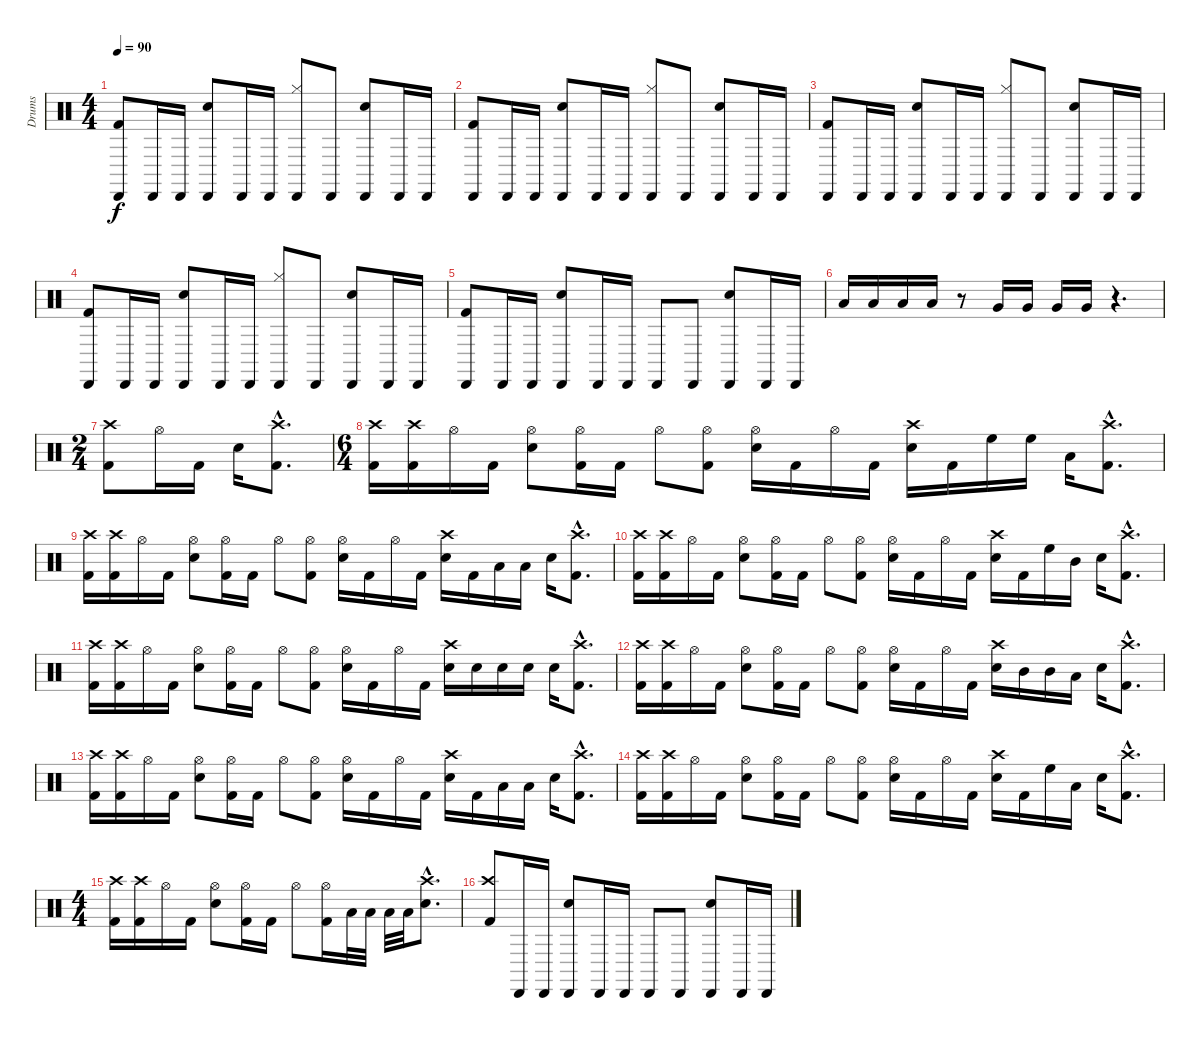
\track ("Drums" "Drums") {instrument percussion}
\staff {score}
\articulation defaults
\ts (4 4)
\tempo 90
\clef neutral
\ks c
("Cabasa (hit)" "Kick (hit) 2").8{dy f} "Cabasa (hit)".16 "Cabasa (hit)".16 ("Cabasa (hit)" "Snare (hit) 2").8 "Cabasa (hit)".16 "Cabasa (hit)".16 ("Cabasa (hit)" "Hi-Hat (closed)").8 "Cabasa (hit)".8 ("Cabasa (hit)" "Snare (hit) 2").8 "Cabasa (hit)".16 "Cabasa (hit)".16 |
("Cabasa (hit)" "Kick (hit) 2").8 "Cabasa (hit)".16 "Cabasa (hit)".16 ("Cabasa (hit)" "Snare (hit) 2").8 "Cabasa (hit)".16 "Cabasa (hit)".16 ("Cabasa (hit)" "Hi-Hat (closed)").8 "Cabasa (hit)".8 ("Cabasa (hit)" "Snare (hit) 2").8 "Cabasa (hit)".16 "Cabasa (hit)".16 |
("Cabasa (hit)" "Kick (hit) 2").8 "Cabasa (hit)".16 "Cabasa (hit)".16 ("Cabasa (hit)" "Snare (hit) 2").8 "Cabasa (hit)".16 "Cabasa (hit)".16 ("Cabasa (hit)" "Hi-Hat (closed)").8 "Cabasa (hit)".8 ("Cabasa (hit)" "Snare (hit) 2").8 "Cabasa (hit)".16 "Cabasa (hit)".16 |
("Cabasa (hit)" "Kick (hit) 2").8 "Cabasa (hit)".16 "Cabasa (hit)".16 ("Cabasa (hit)" "Snare (hit) 2").8 "Cabasa (hit)".16 "Cabasa (hit)".16 ("Cabasa (hit)" "Hi-Hat (closed)").8 "Cabasa (hit)".8 ("Cabasa (hit)" "Snare (hit) 2").8 "Cabasa (hit)".16 "Cabasa (hit)".16 |
("Cabasa (hit)" "Kick (hit) 2").8 "Cabasa (hit)".16 "Cabasa (hit)".16 ("Cabasa (hit)" "Snare (hit) 2").8 "Cabasa (hit)".16 "Cabasa (hit)".16 "Cabasa (hit)".8 "Cabasa (hit)".8 ("Cabasa (hit)" "Snare (hit) 2").8 "Cabasa (hit)".16 "Cabasa (hit)".16 |
"Low Floor Tom (hit)".16 "Low Floor Tom (hit)".16 "Low Floor Tom (hit)".16 "Low Floor Tom (hit)".16 r.8 "Very Low Tom (hit)".16 "Very Low Tom (hit)".16 "Very Low Tom (hit)".16 "Very Low Tom (hit)".16 r.4{d} |
\ts (2 4)
("Crash high (hit)" "Kick (hit) 2").8 "Hi-Hat (open)".16 "Kick (hit) 2".16 "Snare (hit) 2".16 ("Crash high (hit)"{hac} "Kick (hit) 2"{hac}).8{d} |
\ts (6 4)
("Crash high (hit)" "Kick (hit) 2").16 ("Crash high (hit)" "Kick (hit) 2").16 "Hi-Hat (open)".16 "Kick (hit) 2".16 ("Hi-Hat (open)" "Snare (hit) 2").8 ("Hi-Hat (open)" "Kick (hit) 2").16 "Kick (hit) 2".16 "Hi-Hat (open)".8 ("Hi-Hat (open)" "Kick (hit) 2").8 ("Hi-Hat (open)" "Snare (hit) 2").16 "Kick (hit) 2".16 "Hi-Hat (open)".16 "Kick (hit) 2".16 ("Crash high (hit)" "Snare (hit) 2").16 "Kick (hit) 2".16 "High Floor Tom (hit)".16 "High Floor Tom (hit)".16 "Low Floor Tom (hit)".16 ("Crash high (hit)"{hac} "Kick (hit) 2"{hac}).8{d} |
("Crash high (hit)" "Kick (hit) 2").16 ("Crash high (hit)" "Kick (hit) 2").16 "Hi-Hat (open)".16 "Kick (hit) 2".16 ("Hi-Hat (open)" "Snare (hit) 2").8 ("Hi-Hat (open)" "Kick (hit) 2").16 "Kick (hit) 2".16 "Hi-Hat (open)".8 ("Hi-Hat (open)" "Kick (hit) 2").8 ("Hi-Hat (open)" "Snare (hit) 2").16 "Kick (hit) 2".16 "Hi-Hat (open)".16 "Kick (hit) 2".16 ("Crash high (hit)" "Snare (hit) 2").16 "Kick (hit) 2".16 "Low Floor Tom (hit)".16 "Low Floor Tom (hit)".16 "Snare (hit) 2".16 ("Crash high (hit)"{hac} "Kick (hit) 2"{hac}).8{d} |
("Crash high (hit)" "Kick (hit) 2").16 ("Crash high (hit)" "Kick (hit) 2").16 "Hi-Hat (open)".16 "Kick (hit) 2".16 ("Hi-Hat (open)" "Snare (hit) 2").8 ("Hi-Hat (open)" "Kick (hit) 2").16 "Kick (hit) 2".16 "Hi-Hat (open)".8 ("Hi-Hat (open)" "Kick (hit) 2").8 ("Hi-Hat (open)" "Snare (hit) 2").16 "Kick (hit) 2".16 "Hi-Hat (open)".16 "Kick (hit) 2".16 ("Crash high (hit)" "Snare (hit) 2").16 "Kick (hit) 2".16 "High Floor Tom (hit)".16 "Mid Tom (hit)".16 "Snare (hit) 2".16 ("Crash high (hit)"{hac} "Kick (hit) 2"{hac}).8{d} |
("Crash high (hit)" "Kick (hit) 2").16 ("Crash high (hit)" "Kick (hit) 2").16 "Hi-Hat (open)".16 "Kick (hit) 2".16 ("Hi-Hat (open)" "Snare (hit) 2").8 ("Hi-Hat (open)" "Kick (hit) 2").16 "Kick (hit) 2".16 "Hi-Hat (open)".8 ("Hi-Hat (open)" "Kick (hit) 2").8 ("Hi-Hat (open)" "Snare (hit) 2").16 "Kick (hit) 2".16 "Hi-Hat (open)".16 "Kick (hit) 2".16 ("Crash high (hit)" "Snare (hit) 2").16 "Snare (hit) 2".16 "Snare (hit) 2".16 "Snare (hit) 2".16 "Snare (hit) 2".16 ("Crash high (hit)"{hac} "Kick (hit) 2"{hac}).8{d} |
("Crash high (hit)" "Kick (hit) 2").16 ("Crash high (hit)" "Kick (hit) 2").16 "Hi-Hat (open)".16 "Kick (hit) 2".16 ("Hi-Hat (open)" "Snare (hit) 2").8 ("Hi-Hat (open)" "Kick (hit) 2").16 "Kick (hit) 2".16 "Hi-Hat (open)".8 ("Hi-Hat (open)" "Kick (hit) 2").8 ("Hi-Hat (open)" "Snare (hit) 2").16 "Kick (hit) 2".16 "Hi-Hat (open)".16 "Kick (hit) 2".16 ("Crash high (hit)" "Snare (hit) 2").16 "Mid Tom (hit)".16 "Mid Tom (hit)".16 "Low Floor Tom (hit)".16 "Snare (hit) 2".16 ("Crash high (hit)"{hac} "Kick (hit) 2"{hac}).8{d} |
("Crash high (hit)" "Kick (hit) 2").16 ("Crash high (hit)" "Kick (hit) 2").16 "Hi-Hat (open)".16 "Kick (hit) 2".16 ("Hi-Hat (open)" "Snare (hit) 2").8 ("Hi-Hat (open)" "Kick (hit) 2").16 "Kick (hit) 2".16 "Hi-Hat (open)".8 ("Hi-Hat (open)" "Kick (hit) 2").8 ("Hi-Hat (open)" "Snare (hit) 2").16 "Kick (hit) 2".16 "Hi-Hat (open)".16 "Kick (hit) 2".16 ("Crash high (hit)" "Snare (hit) 2").16 "Kick (hit) 2".16 "Low Floor Tom (hit)".16 "Low Floor Tom (hit)".16 "Snare (hit) 2".16 ("Crash high (hit)"{hac} "Kick (hit) 2"{hac}).8{d} |
("Crash high (hit)" "Kick (hit) 2").16 ("Crash high (hit)" "Kick (hit) 2").16 "Hi-Hat (open)".16 "Kick (hit) 2".16 ("Hi-Hat (open)" "Snare (hit) 2").8 ("Hi-Hat (open)" "Kick (hit) 2").16 "Kick (hit) 2".16 "Hi-Hat (open)".8 ("Hi-Hat (open)" "Kick (hit) 2").8 ("Hi-Hat (open)" "Snare (hit) 2").16 "Kick (hit) 2".16 "Hi-Hat (open)".16 "Kick (hit) 2".16 ("Crash high (hit)" "Snare (hit) 2").16 "Kick (hit) 2".16 "High Floor Tom (hit)".16 "Low Floor Tom (hit)".16 "Snare (hit) 2".16 ("Crash high (hit)"{hac} "Kick (hit) 2"{hac}).8{d} |
\ts (4 4)
("Crash high (hit)" "Kick (hit) 2").16 ("Crash high (hit)" "Kick (hit) 2").16 "Hi-Hat (open)".16 "Kick (hit) 2".16 ("Hi-Hat (open)" "Snare (hit) 2").8 ("Hi-Hat (open)" "Kick (hit) 2").16 "Kick (hit) 2".16 "Hi-Hat (open)".8 ("Hi-Hat (open)" "Kick (hit) 2").16 "Low Floor Tom (hit)".32 "Low Floor Tom (hit)".32 "Low Floor Tom (hit)".32 "Low Floor Tom (hit)".32 ("Crash high (hit)"{hac} "Snare (hit) 2"{hac}).8{d} |
("Crash high (hit)" "Kick (hit) 2").8 "Cabasa (hit)".16 "Cabasa (hit)".16 ("Cabasa (hit)" "Snare (hit) 2").8 "Cabasa (hit)".16 "Cabasa (hit)".16 "Cabasa (hit)".8 "Cabasa (hit)".8 ("Cabasa (hit)" "Snare (hit) 2").8 "Cabasa (hit)".16 "Cabasa (hit)".16
